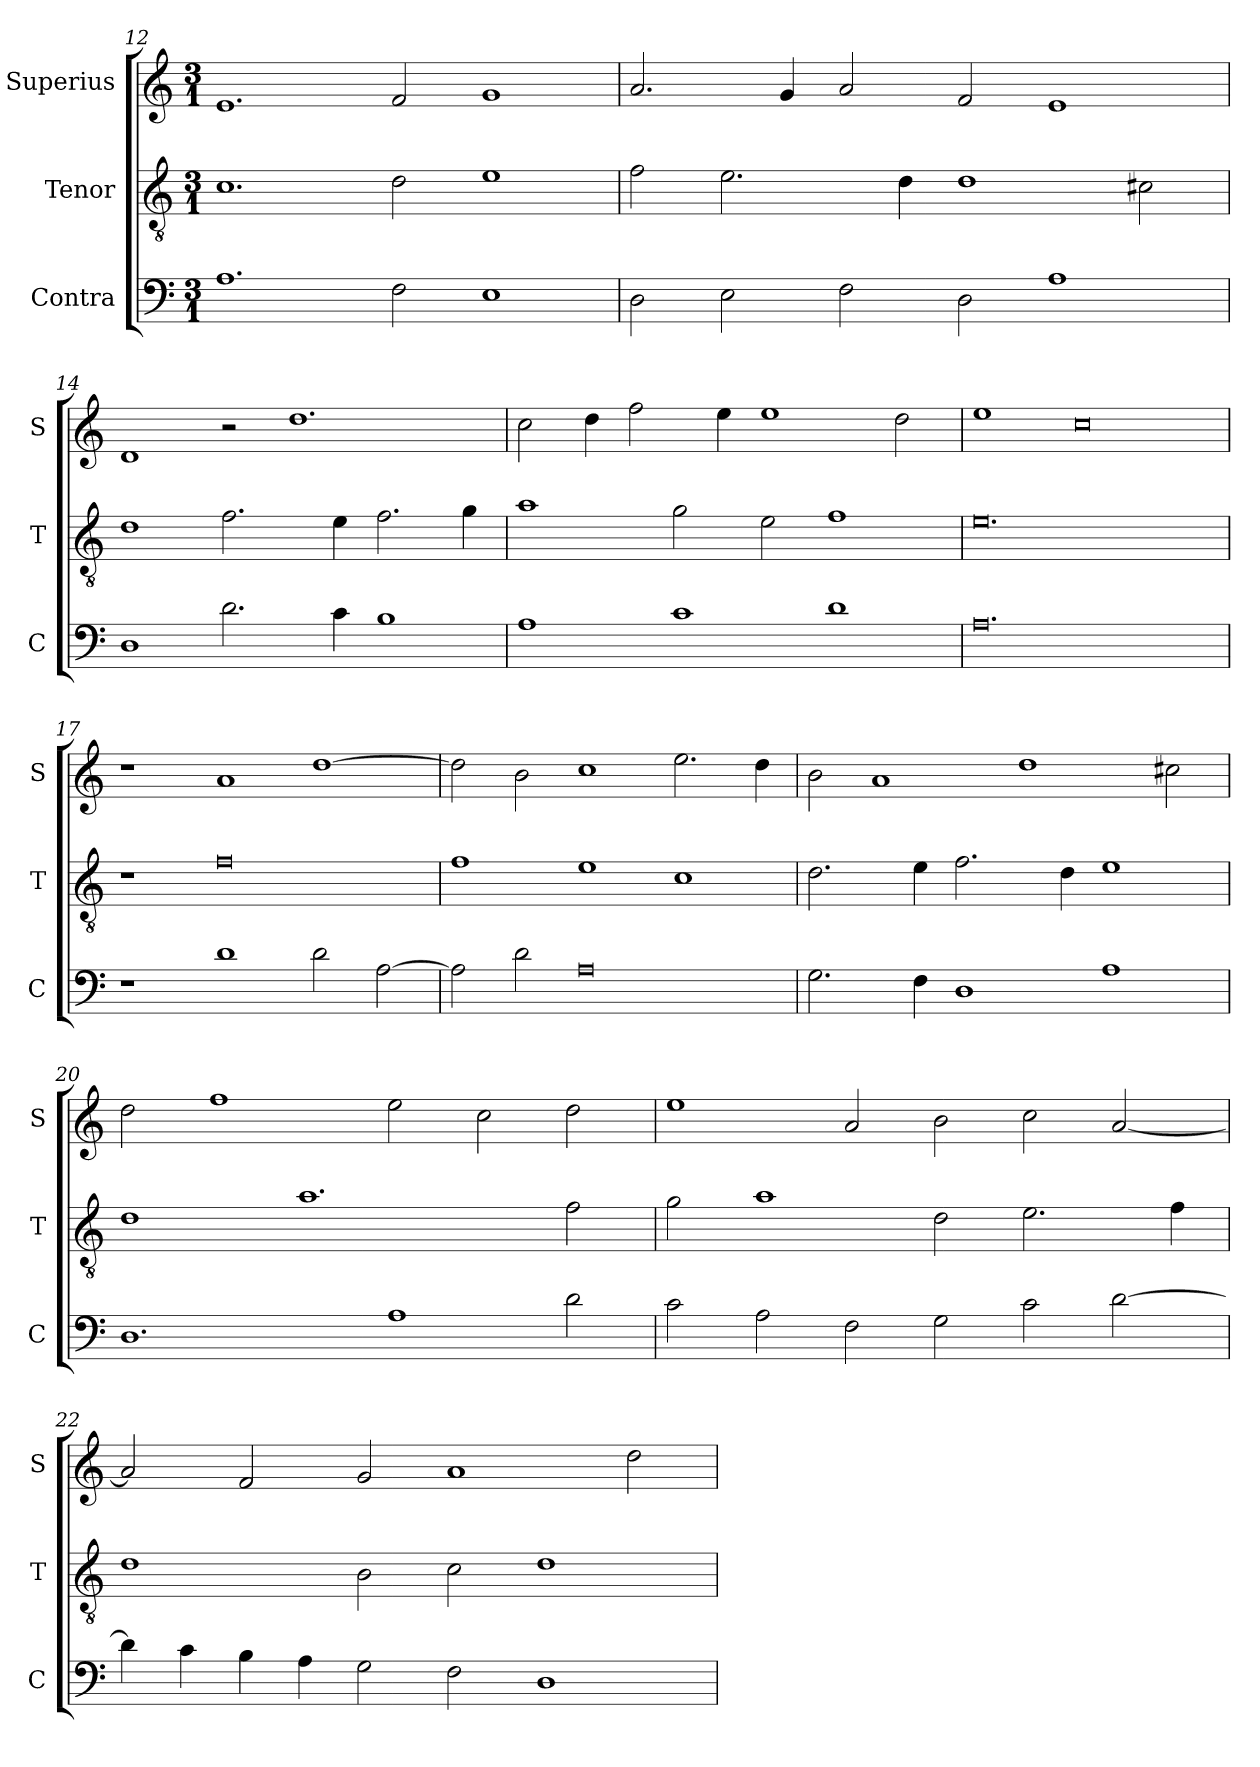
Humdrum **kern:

**kern	**kern	**kern
*part3	*part2	*part1
*staff3	*staff2	*staff1
*I"Contra	*I"Tenor	*I"Superius
*I'C	*I'T	*I'S
*clefF4	*clefGv2	*clefG2
*k[]	*k[]	*k[]
*M3/1	*M3/1	*M3/1
=12	=12	=12
1.A	1.c	1.e
2F\	2d\	2f/
1E	1e	1g
=13	=13	=13
2D\	2f\	2.a/
2E\	2.e\	.
.	.	4g/
2F\	.	2a/
.	4d\	.
2D\	1d	2f/
1A	.	1e
.	2c#X\	.
=14	=14	=14
1D	1d	1d
2.d\	2.f\	2r
.	.	1.dd
4c\	4e\	.
1B	2.f\	.
.	4g\	.
=15	=15	=15
1A	1a	2cc\
.	.	4dd\
.	.	2ff\
1c	2g\	.
.	.	4ee\
.	2e\	1ee
1d	1f	.
.	.	2dd\
=16	=16	=16
0.A	0.e	1ee
.	.	0cc
=17	=17	=17
1r	1r	1r
1d	0f	1a
2d\	.	[1dd
[2A\	.	.
=18	=18	=18
2A\]	1f	2dd\]
2d\	.	2b\
0A	1e	1cc
.	1c	2.ee\
.	.	4dd\
=19	=19	=19
2.G\	2.d\	2b\
.	.	1a
4F\	4e\	.
1D	2.f\	.
.	.	1dd
.	4d\	.
1A	1e	.
.	.	2cc#X\
=20	=20	=20
1.D	1d	2dd\
.	.	1ff
.	1.a	.
1A	.	2ee\
.	.	2cc\
2d\	2f\	2dd\
=21	=21	=21
2c\	2g\	1ee
2A\	1a	.
2F\	.	2a/
2G\	2d\	2b\
2c\	2.e\	2cc\
[2d\	.	[2a/
.	4f\	.
=22	=22	=22
4d\]	1d	2a/]
4c\	.	.
4B\	.	2f/
4A\	.	.
2G\	2B\	2g/
2F\	2c\	1a
1D	1d	.
.	.	2dd\
=	=	=
*-	*-	*-
